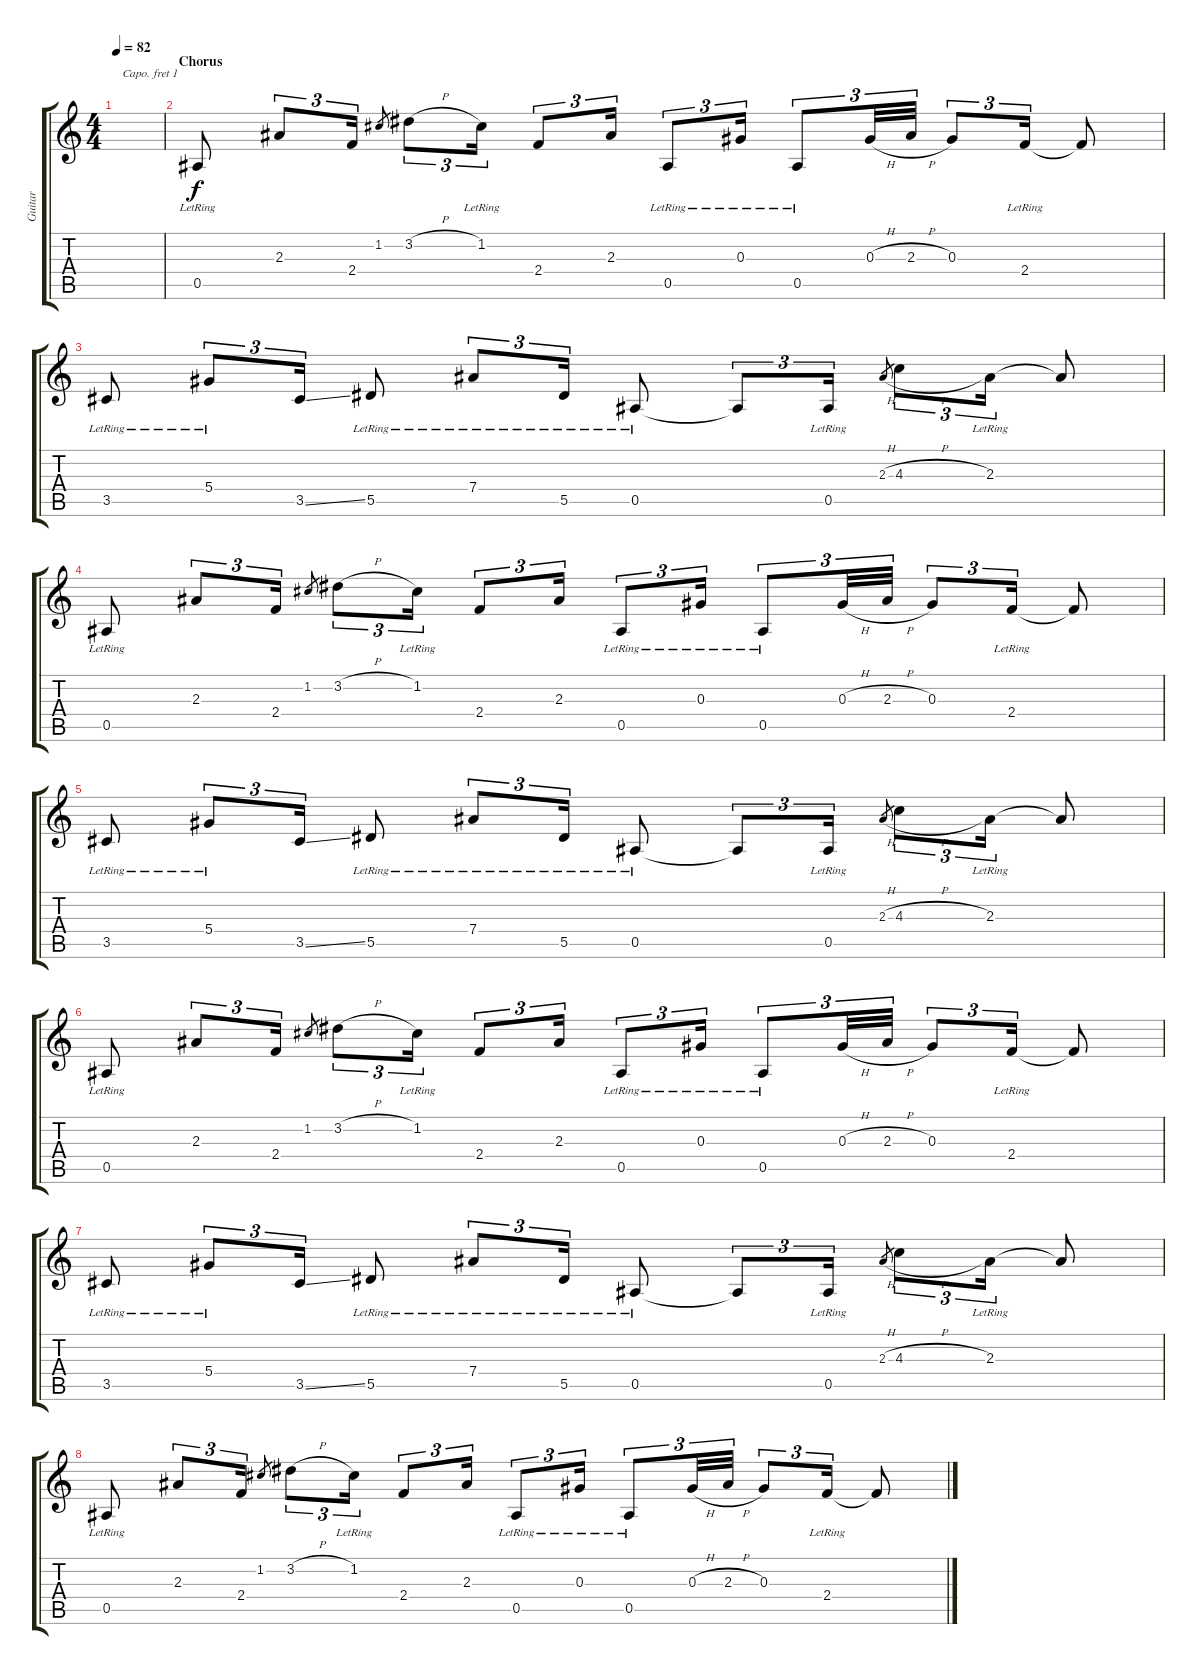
\track ("Guitar" "Guitar") {instrument electricguitarjazz}
\staff {score tabs}
\capo 1
\tuning (E4 B3 G3 D3 A2 E2) {hide}
\ts (4 4)
\tempo 82
\clef g2
\ks c
|
\section ("" "Chorus")
0.5{lr}.8 2.3.8{tu (3 2)} 2.4.16{tu (3 2)} 1.2.8{gr} 3.2{h}.8{tu (3 2)} 1.2{lr}.16{tu (3 2)} 2.4.8{tu (3 2)} 2.3.16{tu (3 2)} 0.5{lr}.8{tu (3 2)} 0.3{lr}.16{tu (3 2)} 0.5{lr}.8{tu (3 2)} 0.3{h}.32{tu (3 2)} 2.3{h}.32{tu (3 2)} 0.3.8{tu (3 2)} 2.4{lr}.16{tu (3 2)} 2.4{t}.8 |
3.5{lr}.8 5.4{lr}.8{tu (3 2)} 3.5{ss}.16{tu (3 2)} 5.5{lr}.8 7.4{lr}.8{tu (3 2)} 5.5{lr}.16{tu (3 2)} 0.5{lr}.8 0.5{t}.8{tu (3 2)} 0.5{lr}.16{tu (3 2)} 2.3{h}.8{gr} 4.3{h}.8{tu (3 2)} 2.3{lr}.16{tu (3 2)} 2.3{t}.8 |
0.5{lr}.8 2.3.8{tu (3 2)} 2.4.16{tu (3 2)} 1.2.8{gr} 3.2{h}.8{tu (3 2)} 1.2{lr}.16{tu (3 2)} 2.4.8{tu (3 2)} 2.3.16{tu (3 2)} 0.5{lr}.8{tu (3 2)} 0.3{lr}.16{tu (3 2)} 0.5{lr}.8{tu (3 2)} 0.3{h}.32{tu (3 2)} 2.3{h}.32{tu (3 2)} 0.3.8{tu (3 2)} 2.4{lr}.16{tu (3 2)} 2.4{t}.8 |
3.5{lr}.8 5.4{lr}.8{tu (3 2)} 3.5{ss}.16{tu (3 2)} 5.5{lr}.8 7.4{lr}.8{tu (3 2)} 5.5{lr}.16{tu (3 2)} 0.5{lr}.8 0.5{t}.8{tu (3 2)} 0.5{lr}.16{tu (3 2)} 2.3{h}.8{gr} 4.3{h}.8{tu (3 2)} 2.3{lr}.16{tu (3 2)} 2.3{t}.8 |
0.5{lr}.8 2.3.8{tu (3 2)} 2.4.16{tu (3 2)} 1.2.8{gr} 3.2{h}.8{tu (3 2)} 1.2{lr}.16{tu (3 2)} 2.4.8{tu (3 2)} 2.3.16{tu (3 2)} 0.5{lr}.8{tu (3 2)} 0.3{lr}.16{tu (3 2)} 0.5{lr}.8{tu (3 2)} 0.3{h}.32{tu (3 2)} 2.3{h}.32{tu (3 2)} 0.3.8{tu (3 2)} 2.4{lr}.16{tu (3 2)} 2.4{t}.8 |
3.5{lr}.8 5.4{lr}.8{tu (3 2)} 3.5{ss}.16{tu (3 2)} 5.5{lr}.8 7.4{lr}.8{tu (3 2)} 5.5{lr}.16{tu (3 2)} 0.5{lr}.8 0.5{t}.8{tu (3 2)} 0.5{lr}.16{tu (3 2)} 2.3{h}.8{gr} 4.3{h}.8{tu (3 2)} 2.3{lr}.16{tu (3 2)} 2.3{t}.8 |
0.5{lr}.8 2.3.8{tu (3 2)} 2.4.16{tu (3 2)} 1.2.8{gr} 3.2{h}.8{tu (3 2)} 1.2{lr}.16{tu (3 2)} 2.4.8{tu (3 2)} 2.3.16{tu (3 2)} 0.5{lr}.8{tu (3 2)} 0.3{lr}.16{tu (3 2)} 0.5{lr}.8{tu (3 2)} 0.3{h}.32{tu (3 2)} 2.3{h}.32{tu (3 2)} 0.3.8{tu (3 2)} 2.4{lr}.16{tu (3 2)} 2.4{t}.8
